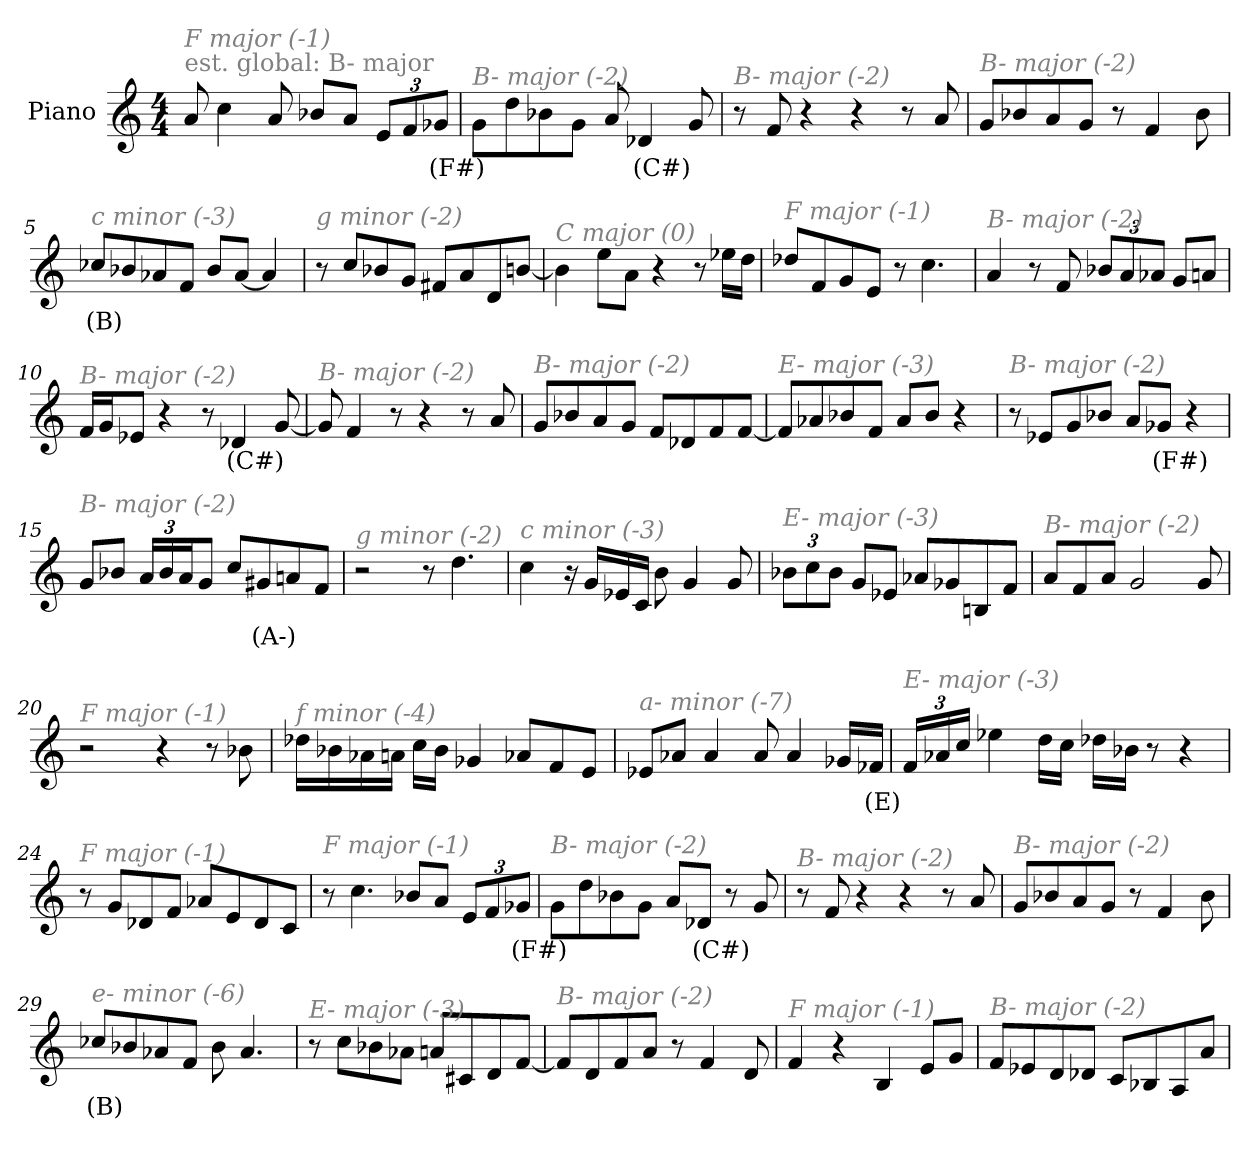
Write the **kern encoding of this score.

**kern	**text
*part1	*part1
*staff1	*staff1
*I"Piano	*
*I'Pno	*
*clefG2	*
*k[]	*
*M4/4	*
*MM208	*
=1	=1
!LO:TX:a:color=#808080:t=est. global&colon; B- major	!
!LO:TX:i:color=#808080:t=F major (-1)	!
8a/	.
4cc\	.
8a/	.
8b-X/L	.
8a/J	.
*Xbrackettup	*
12e/L	.
12f/	.
12g-Xi/J	(F#)
=2	=2
!LO:TX:i:color=#808080:t=B- major (-2)	!
8g\L	.
8dd\	.
8b-X\	.
8g\J	.
8a/	.
4d-Xi/	(C#)
8g/	.
=3	=3
!LO:TX:i:color=#808080:t=B- major (-2)	!
8r	.
8f/	.
4r	.
4r	.
8r	.
8a/	.
=4	=4
!LO:TX:i:color=#808080:t=B- major (-2)	!
8g/L	.
8b-X/	.
8a/	.
8g/J	.
8r	.
4f/	.
8b-\	.
!!LO:LB:g=z
=5	=5
!LO:TX:i:color=#808080:t=c minor (-3)	!
8cc-Xj/L	(B)
8b-X/	.
8a-X/	.
8f/J	.
8b-/L	.
[8a-/J	.
4a-/]	.
=6	=6
!LO:TX:i:color=#808080:t=g minor (-2)	!
8r	.
8cc/L	.
8b-X/	.
8g/J	.
8f#X/L	.
8a/	.
8d/	.
[8bn/J	.
=7	=7
!LO:TX:i:color=#808080:t=C major (0)	!
4b\]	.
8ee\L	.
8a\J	.
4r	.
8r	.
16ee-X\LL	.
16dd\JJ	.
=8	=8
!LO:TX:i:color=#808080:t=F major (-1)	!
8dd-X/L	.
8f/	.
8g/	.
8e/J	.
8r	.
4.cc\	.
!!LO:LB:g=z
=9	=9
!LO:TX:i:color=#808080:t=B- major (-2)	!
4a/	.
8r	.
8f/	.
12b-X/L	.
12a/	.
12a-X/J	.
8g/L	.
8an/J	.
=10	=10
!LO:TX:i:color=#808080:t=B- major (-2)	!
16f/LL	.
16g/J	.
8e-X/J	.
4r	.
8r	.
4d-Xi/	(C#)
[8g/	.
=11	=11
!LO:TX:i:color=#808080:t=B- major (-2)	!
8g/]	.
4f/	.
8r	.
4r	.
8r	.
8a/	.
=12	=12
!LO:TX:i:color=#808080:t=B- major (-2)	!
8g/L	.
8b-X/	.
8a/	.
8g/J	.
8f/L	.
8d-X/	.
8f/	.
[8f/J	.
!!LO:LB:g=z
=13	=13
!LO:TX:i:color=#808080:t=E- major (-3)	!
8f/L]	.
8a-X/	.
8b-X/	.
8f/J	.
8a-/L	.
8b-/J	.
4r	.
=14	=14
!LO:TX:i:color=#808080:t=B- major (-2)	!
8r	.
8e-X/L	.
8g/	.
8b-X/J	.
8a/L	.
8g-Xi/J	(F#)
4r	.
=15	=15
!LO:TX:i:color=#808080:t=B- major (-2)	!
8g/L	.
8b-X/J	.
24a/LL	.
24b-/	.
24a/J	.
8g/J	.
8cc/L	.
8g#Xi/	(A-)
8an/	.
8f/J	.
=16	=16
!LO:TX:i:color=#808080:t=g minor (-2)	!
2r	.
8r	.
4.dd\	.
!!LO:LB:g=z
=17	=17
!LO:TX:i:color=#808080:t=c minor (-3)	!
4cc\	.
16r	.
16g/LL	.
16e-X/	.
16c/JJ	.
8b\	.
4g/	.
8g/	.
=18	=18
!LO:TX:i:color=#808080:t=E- major (-3)	!
12b-X\L	.
12cc\	.
12b-\J	.
8g/L	.
8e-X/J	.
8a-X/L	.
8g-X/	.
8Bn/	.
8f/J	.
=19	=19
!LO:TX:i:color=#808080:t=B- major (-2)	!
8a/L	.
8f/	.
8a/J	.
2g/	.
8g/	.
=20	=20
!LO:TX:i:color=#808080:t=F major (-1)	!
2r	.
4r	.
8r	.
8b-X\	.
!!LO:LB:g=z
=21	=21
!LO:TX:i:color=#808080:t=f minor (-4)	!
16dd-X\LL	.
16b-X\	.
16a-X\	.
16an\JJ	.
16cc\LL	.
16b-\JJ	.
4g-X/	.
8a-X/L	.
8f/	.
8e/J	.
=22	=22
!LO:TX:i:color=#808080:t=a- minor (-7)	!
8e-X/L	.
8a-X/J	.
4a-/	.
8a-/	.
4a-/	.
16g-X/LL	.
16f-Xi/JJ	(E)
=23	=23
!LO:TX:i:color=#808080:t=E- major (-3)	!
24f/LL	.
24a-X/	.
24cc/JJ	.
4ee-X\	.
16dd\LL	.
16cc\JJ	.
16dd-X\LL	.
16b-X\JJ	.
8r	.
4r	.
!!LO:LB:g=z
=24	=24
!LO:TX:i:color=#808080:t=F major (-1)	!
8r	.
8g/L	.
8d-X/	.
8f/J	.
8a-X/L	.
8e/	.
8d-/	.
8c/J	.
=25	=25
!LO:TX:i:color=#808080:t=F major (-1)	!
8r	.
4.cc\	.
8b-X/L	.
8a/J	.
12e/L	.
12f/	.
12g-Xi/J	(F#)
=26	=26
!LO:TX:i:color=#808080:t=B- major (-2)	!
8g\L	.
8dd\	.
8b-X\	.
8g\J	.
8a/L	.
8d-Xi/J	(C#)
8r	.
8g/	.
=27	=27
!LO:TX:i:color=#808080:t=B- major (-2)	!
8r	.
8f/	.
4r	.
4r	.
8r	.
8a/	.
!!LO:LB:g=z
=28	=28
!LO:TX:i:color=#808080:t=B- major (-2)	!
8g/L	.
8b-X/	.
8a/	.
8g/J	.
8r	.
4f/	.
8b-\	.
=29	=29
!LO:TX:i:color=#808080:t=e- minor (-6)	!
8cc-Xi/L	(B)
8b-X/	.
8a-X/	.
8f/J	.
8b-\	.
4.a-/	.
=30	=30
!LO:TX:i:color=#808080:t=E- major (-3)	!
8r	.
8cc\L	.
8b-X\	.
8a-X\J	.
8an/L	.
8c#X/	.
8d/	.
[8f/J	.
=31	=31
!LO:TX:i:color=#808080:t=B- major (-2)	!
8f/L]	.
8d/	.
8f/	.
8a/J	.
8r	.
4f/	.
8d/	.
=32	=32
!LO:TX:i:color=#808080:t=F major (-1)	!
4f/	.
4r	.
4B/	.
8e/L	.
8g/J	.
!!LO:LB:g=z
=33	=33
!LO:TX:i:color=#808080:t=B- major (-2)	!
8f/L	.
8e-X/	.
8d/	.
8d-X/J	.
8c/L	.
8B-X/	.
8A/	.
8a/J	.
=	=
*-	*-
